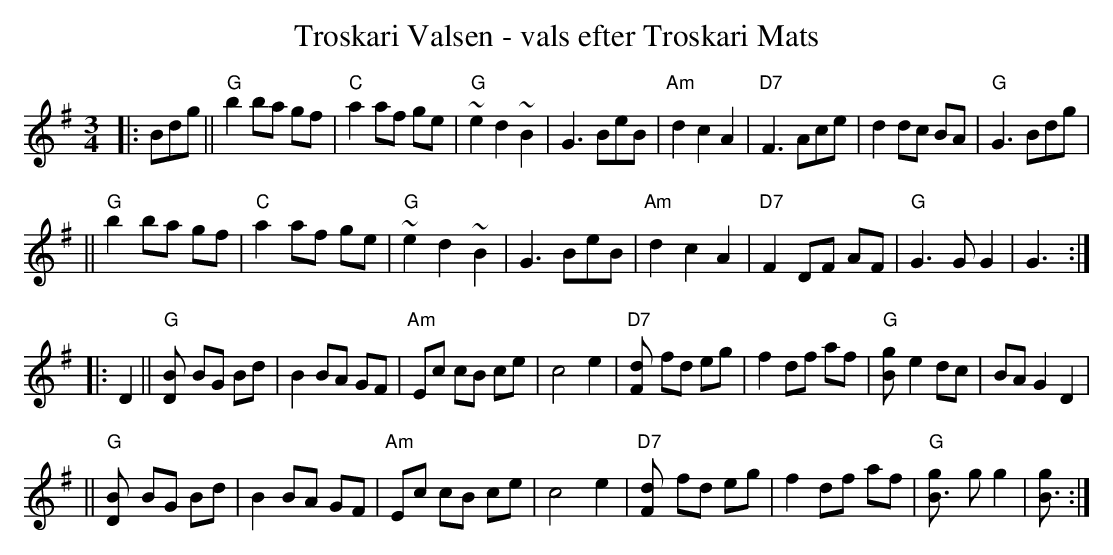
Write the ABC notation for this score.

X:1
T: Troskari Valsen - vals efter Troskari Mats
M: 3/4
K: G
L: 1/8
|: Bdg || "G"b2 ba gf | "C"a2 af ge | "G"~e2 d2 ~B2 | G3 BeB | "Am"d2 c2 A2 | "D7"F3 Ace | d2 dc BA | "G"G3 Bdg |
|| "G"b2 ba gf | "C"a2 af ge | "G"~e2 d2 ~B2 | G3 BeB | "Am"d2 c2 A2 | "D7"F2 DF AF | "G"G3 G G2 | G3 :|
|: D2 || "G"[D2B] BG Bd | B2 BA GF | "Am"Ec cB ce | c4 e2 | "D7"[F2d] fd eg | f2 df af | "G"[B2g] e2 dc | BA G2 D2 |
|| "G"[D2B] BG Bd | B2 BA GF | "Am"Ec cB ce | c4 e2 | "D7"[F2d] fd eg | f2 df af | "G"[B3g] g g2 | [B3g] :|
